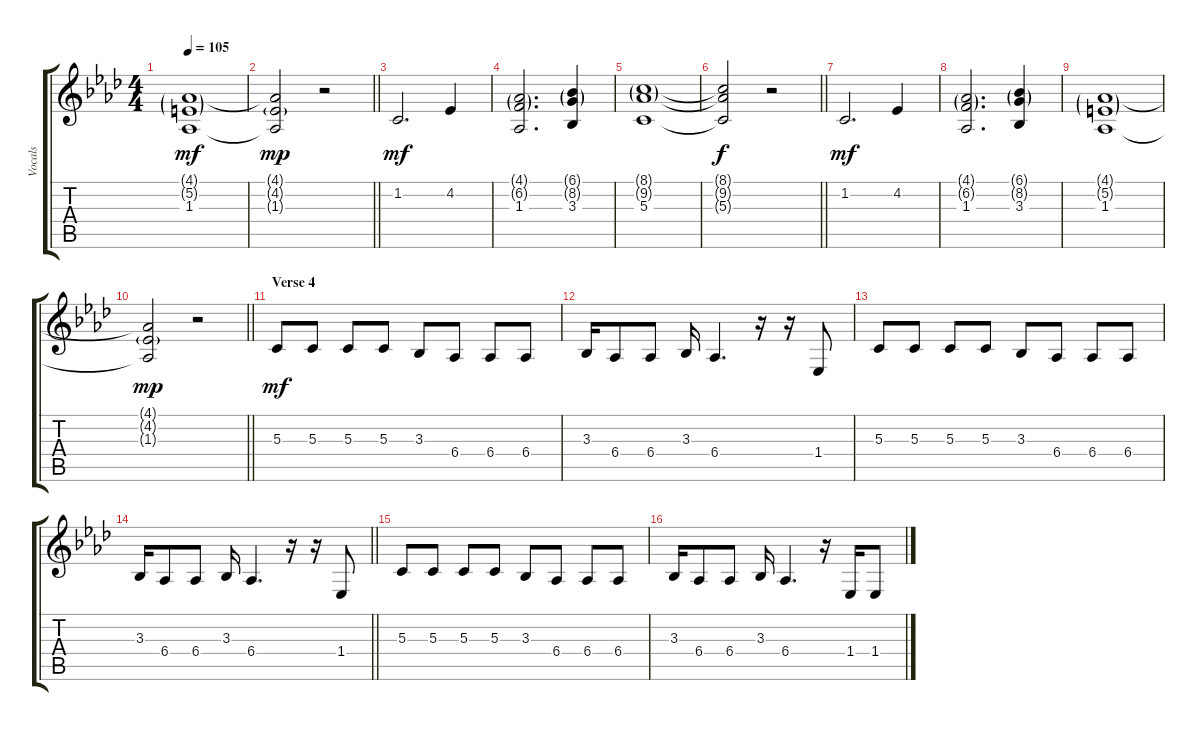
\track ("Vocals" "Vocals") {instrument flute}
\staff {score tabs}
\tuning (E4 B3 G3 D3 A2 E2) {hide}
\ts (4 4)
\tempo 105
\clef g2
\ks fminor
(4.1{g} 5.2{g} 1.3).1{dy mf} |
\barLineRight lightlight
(4.1{t} 4.2{g} 1.3{t}).2{dy mp} r.2 |
\section ("" "")
1.2.2{d dy mf} 4.2.4 |
(4.1{g} 6.2{g} 1.3).2{d} (6.1{g} 8.2{g} 3.3).4 |
(8.1{g} 9.2{g} 5.3).1 |
\barLineRight lightlight
(8.1{t} 9.2{t} 5.3{t}).2{dy f} r.2 |
\section ("" "")
1.2.2{d dy mf} 4.2.4 |
(4.1{g} 6.2{g} 1.3).2{d} (6.1{g} 8.2{g} 3.3).4 |
(4.1{g} 5.2{g} 1.3).1 |
\barLineRight lightlight
(4.1{t} 4.2{g} 1.3{t}).2{dy mp} r.2 |
\section ("" "Verse 4")
5.3.8{dy mf} 5.3.8 5.3.8 5.3.8 3.3.8 6.4.8 6.4.8 6.4.8 |
3.3.16 6.4.8 6.4.8 3.3.16 6.4.4{d} r.16 r.16 1.4.8 |
5.3.8 5.3.8 5.3.8 5.3.8 3.3.8 6.4.8 6.4.8 6.4.8 |
\barLineRight lightlight
3.3.16 6.4.8 6.4.8 3.3.16 6.4.4{d} r.16 r.16 1.4.8 |
\section ("" "")
5.3.8 5.3.8 5.3.8 5.3.8 3.3.8 6.4.8 6.4.8 6.4.8 |
3.3.16 6.4.8 6.4.8 3.3.16 6.4.4{d} r.16 1.4.16 1.4.8
